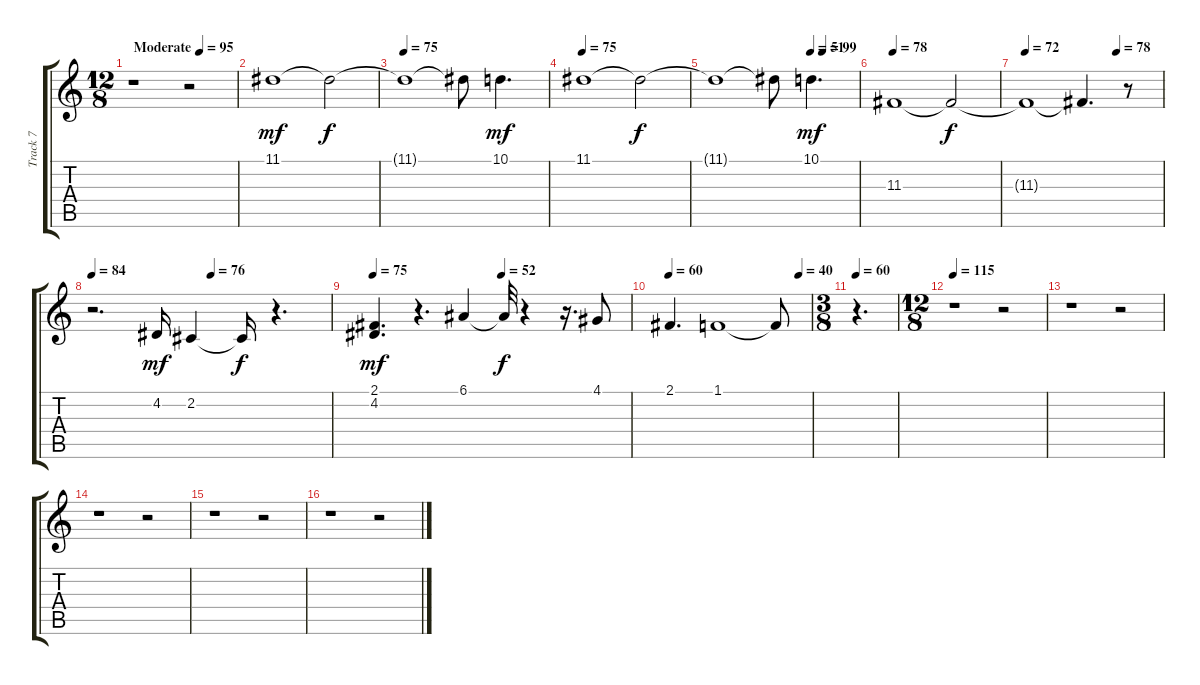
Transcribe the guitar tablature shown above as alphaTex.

\track ("Track 7" "Track 7") {instrument tremolostrings}
\staff {score tabs}
\tuning (E4 B3 G3 D3 A2 E2) {hide}
\ts (12 8)
\tempo (95 "Moderate")
\clef g2
\ks c
r.1{dy mf instrument tremolostrings} r.2 |
11.1.1 11.1{t}.2{dy f} |
\tempo 75
11.1{t}.1 11.1{t}.8 10.1.4{d dy mf} |
\tempo 75
11.1.1 11.1{t}.2{dy f} |
\tempo (51 0.6666666666666666)
\tempo (99 0.75)
11.1{t}.1 11.1{t}.8 10.1.4{d dy mf} |
\tempo 78
11.3.1 11.3{t}.2{dy f} |
\tempo 72
\tempo (78 0.6666666666666666)
11.3{t}.1 11.3{t}.4{d} r.8 |
\tempo 84
\tempo (76 0.5)
r.2{d} 4.2.16{dy mf instrument stringensemble1} 2.2.4 2.2{t}.16{dy f} r.4{d} |
\tempo 75
\tempo (52 0.5)
(2.1 4.2).4{d dy mf} r.4{d} 6.1.4 6.1{t}.32{dy f} r.4 r.16{d} 4.1.8{instrument stringensemble2} |
\tempo 60
\tempo (40 0.9166666666666666)
2.1.4{d} 1.1.1 1.1{t}.8 |
\ts (3 8)
\tempo 60
r.4{d} |
\ts (12 8)
\tempo 115
r.1 r.2 |
r.1 r.2 |
r.1 r.2 |
r.1 r.2 |
r.1 r.2
